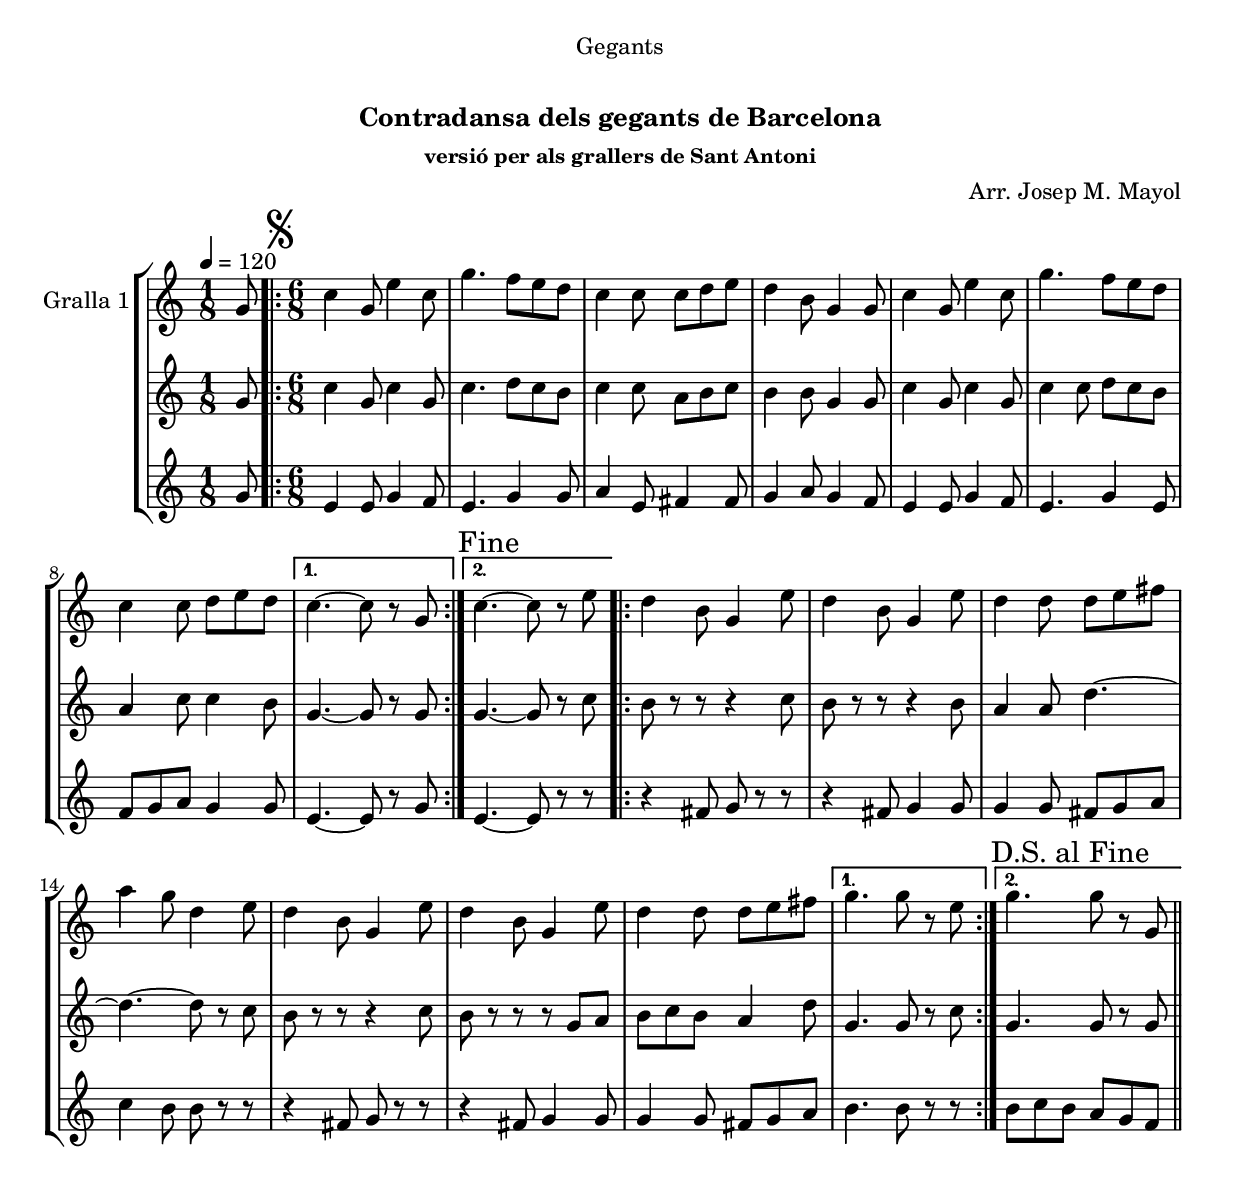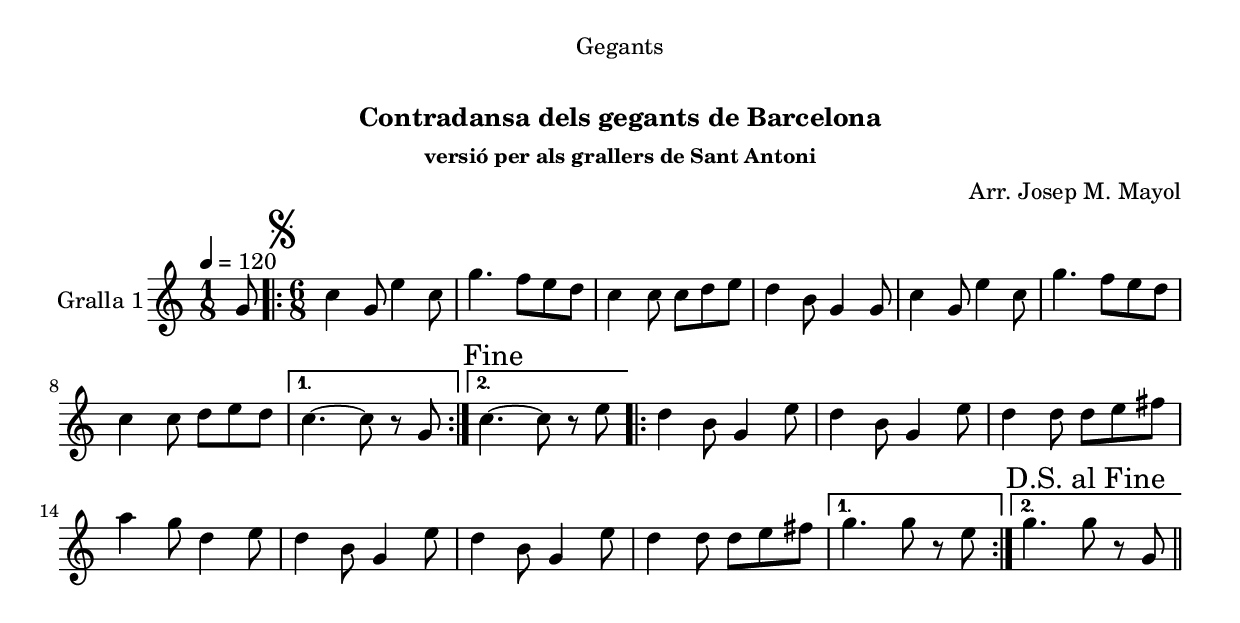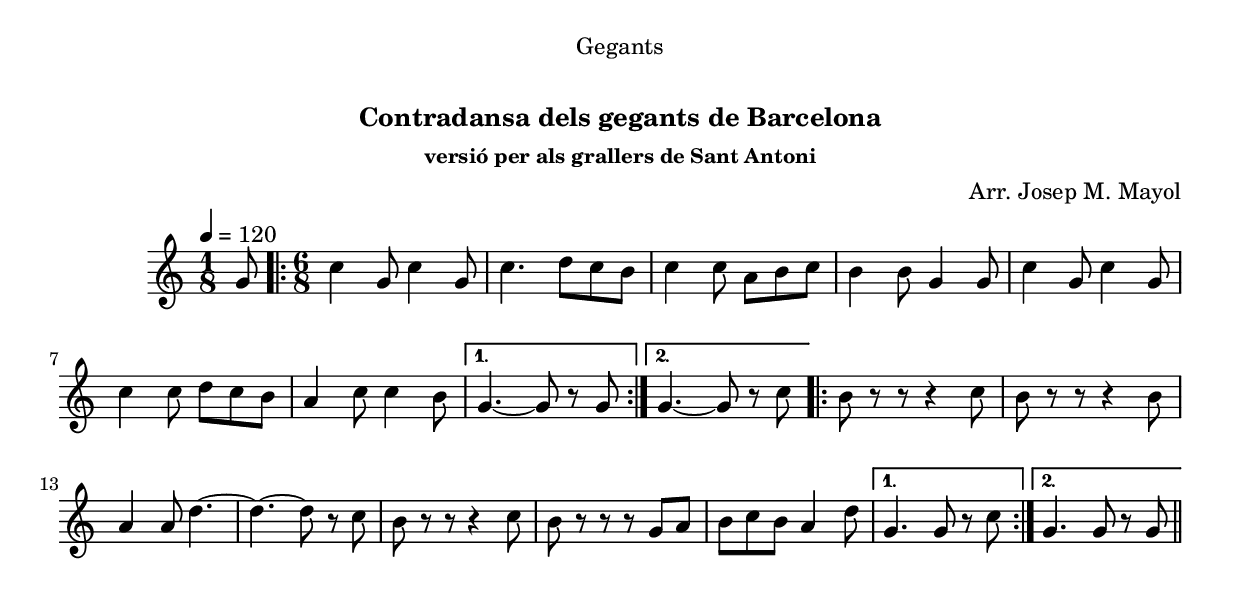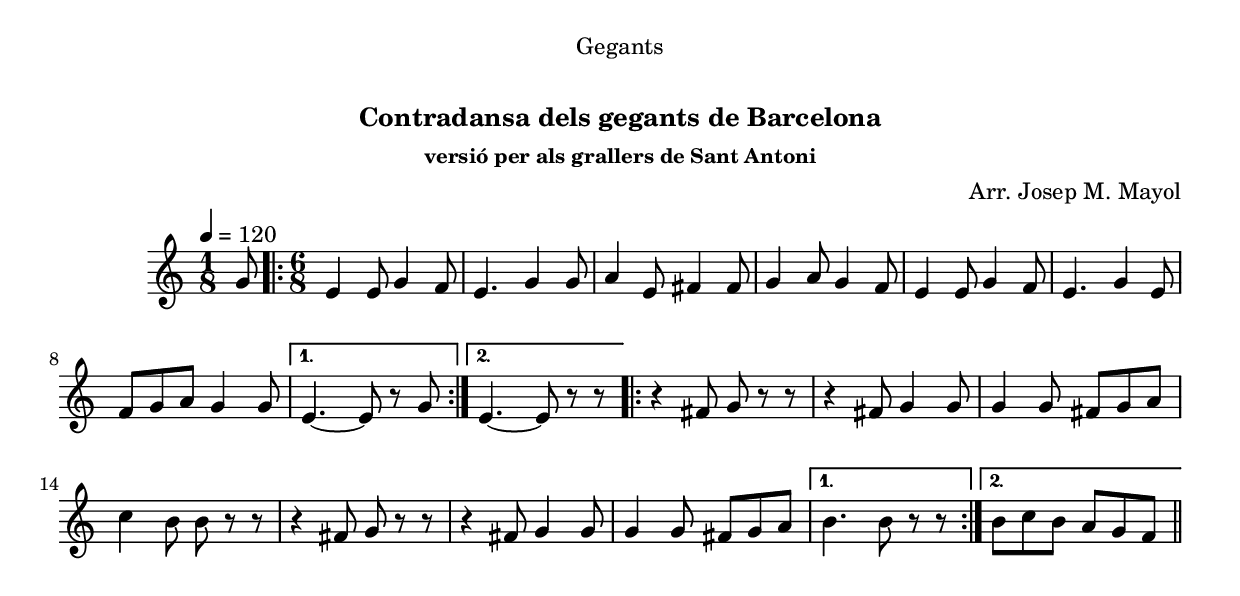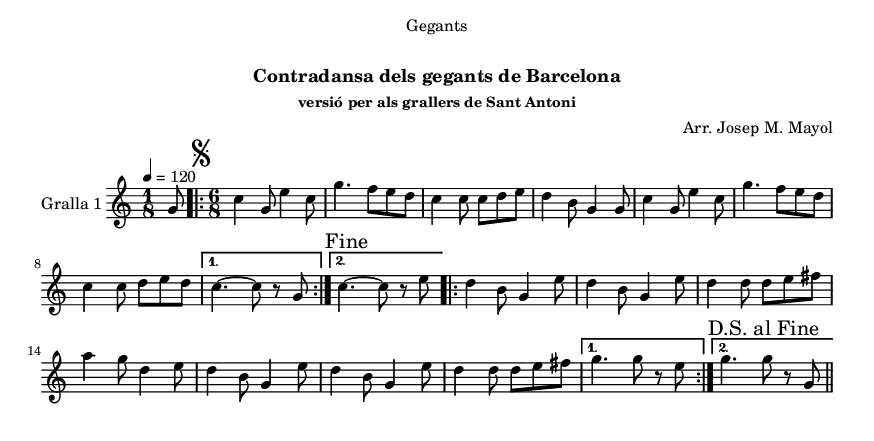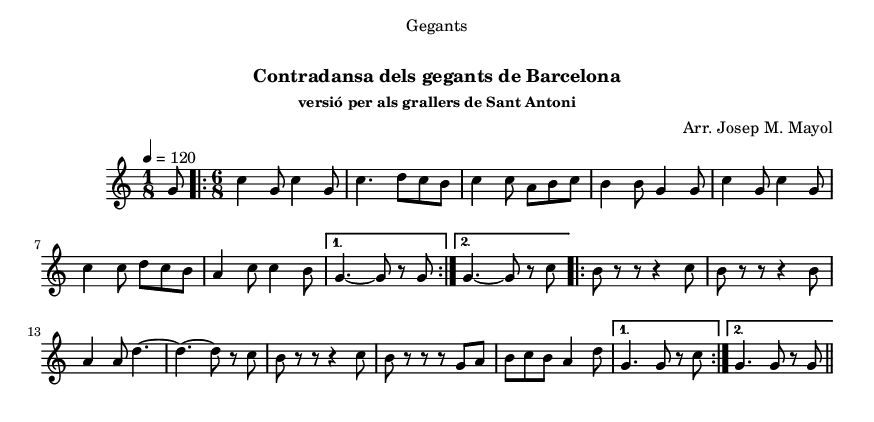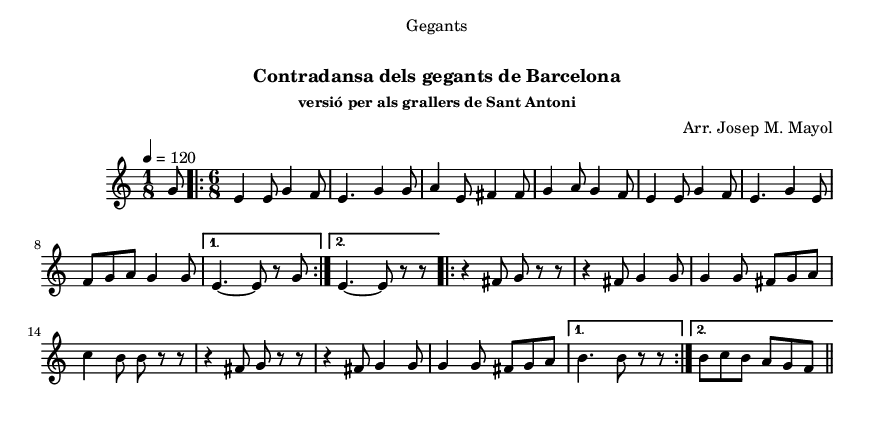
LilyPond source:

\version "2.16.0"

\header {
  dedication="Gegants"
  title="         "
  subtitle="Contradansa dels gegants de Barcelona"
  subsubtitle="versió per als grallers de Sant Antoni"
  poet=""
  meter=""
  piece=""
  composer="Arr. Josep M. Mayol"
  arranger=""
  opus=""
  instrument=""
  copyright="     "
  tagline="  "
}

liniaroAa =
\relative g'
{
  \tempo 4=120
  \clef treble
  \key c \major
  \time 1/8
  g8  |
  \time 6/8   \repeat volta 2 { \mark \markup {\musicglyph #"scripts.segno"} c4 g8 e'4 c8  |
  g'4. f8 e d  |
  c4 c8 c d e  |
  %05
  d4 b8 g4 g8  |
  c4 g8 e'4 c8  |
  g'4. f8 e d  |
  c4 c8 d e d }
  \alternative { { c4. ~ c8 r g }
  %10
  { \mark "Fine" c4. ~ c8 r e } }
  \repeat volta 2 { d4 b8 g4 e'8  |
  d4 b8 g4 e'8  |
  d4 d8 d e fis  |
  a4 g8 d4 e8  |
  %15
  d4 b8 g4 e'8  |
  d4 b8 g4 e'8  |
  d4 d8 d e fis }
  \alternative { { g4. g8 r e }
  { \mark "D.S. al Fine" g4. g8 r g, } } \bar "||"
}

liniaroAb =
\relative g'
{
  \tempo 4=120
  \clef treble
  \key c \major
  \time 1/8
  g8  |
  \time 6/8   \repeat volta 2 { c4 g8 c4 g8  |
  c4. d8 c b  |
  c4 c8 a b c  |
  %05
  b4 b8 g4 g8  |
  c4 g8 c4 g8  |
  c4 c8 d c b  |
  a4 c8 c4 b8 }
  \alternative { { g4. ~ g8 r g }
  %10
  { g4. ~ g8 r c } }
  \repeat volta 2 { b8 r r r4 c8  |
  b8 r r r4 b8  |
  a4 a8 d4. ~  |
  d4. ~ d8 r c  |
  %15
  b8 r r r4 c8  |
  b8 r r r g a  |
  b8 c b a4 d8 }
  \alternative { { g,4. g8 r c }
  { g4. g8 r g } } \bar "||"
}

liniaroAc =
\relative g'
{
  \tempo 4=120
  \clef treble
  \key c \major
  \time 1/8
  g8  |
  \time 6/8   \repeat volta 2 { e4 e8 g4 f8  |
  e4. g4 g8  |
  a4 e8 fis4 fis8  |
  %05
  g4 a8 g4 f8  |
  e4 e8 g4 f8  |
  e4. g4 e8  |
  f8 g a g4 g8 }
  \alternative { { e4. ~ e8 r g }
  %10
  { e4. ~ e8 r r } }
  \repeat volta 2 { r4 fis8 g r r  |
  r4 fis8 g4 g8  |
  g4 g8 fis g a  |
  c4 b8 b r r  |
  %15
  r4 fis8 g r r  |
  r4 fis8 g4 g8  |
  g4 g8 fis g a }
  \alternative { { b4. b8 r r }
  { b8 c b a g f } } \bar "||"
}

\book {

\paper {
  print-page-number = false
}

\bookpart {
  \score {
    \new StaffGroup {
      \override Score.RehearsalMark #'self-alignment-X = #LEFT
      <<
        \new Staff \with {instrumentName = #"Gralla 1" } \liniaroAa
        \new Staff \with {instrumentName = #"" } \liniaroAb
        \new Staff \with {instrumentName = #"" } \liniaroAc
      >>
    }
    \layout {}
  }\score { \unfoldRepeats
    \new StaffGroup {
      \override Score.RehearsalMark #'self-alignment-X = #LEFT
      <<
        \new Staff \with {instrumentName = #"Gralla 1" } \liniaroAa
        \new Staff \with {instrumentName = #"" } \liniaroAb
        \new Staff \with {instrumentName = #"" } \liniaroAc
      >>
    }
    \midi {}
  }
}

\bookpart {
  \header {}
  \score {
    \new StaffGroup {
      \override Score.RehearsalMark #'self-alignment-X = #LEFT
      <<
        \new Staff \with {instrumentName = #"Gralla 1" } \liniaroAa
      >>
    }
    \layout {}
  }\score { \unfoldRepeats
    \new StaffGroup {
      \override Score.RehearsalMark #'self-alignment-X = #LEFT
      <<
        \new Staff \with {instrumentName = #"Gralla 1" } \liniaroAa
      >>
    }
    \midi {}
  }
}

\bookpart {
  \header {}
  \score {
    \new StaffGroup {
      \override Score.RehearsalMark #'self-alignment-X = #LEFT
      <<
        \new Staff \with {instrumentName = #"" } \liniaroAb
      >>
    }
    \layout {}
  }\score { \unfoldRepeats
    \new StaffGroup {
      \override Score.RehearsalMark #'self-alignment-X = #LEFT
      <<
        \new Staff \with {instrumentName = #"" } \liniaroAb
      >>
    }
    \midi {}
  }
}

\bookpart {
  \header {}
  \score {
    \new StaffGroup {
      \override Score.RehearsalMark #'self-alignment-X = #LEFT
      <<
        \new Staff \with {instrumentName = #"" } \liniaroAc
      >>
    }
    \layout {}
  }\score { \unfoldRepeats
    \new StaffGroup {
      \override Score.RehearsalMark #'self-alignment-X = #LEFT
      <<
        \new Staff \with {instrumentName = #"" } \liniaroAc
      >>
    }
    \midi {}
  }
}

}

\book {

\paper {
  print-page-number = false
  #(set-paper-size "a6landscape")
  #(layout-set-staff-size 14)
}

\bookpart {
  \header {}
  \score {
    \new StaffGroup {
      \override Score.RehearsalMark #'self-alignment-X = #LEFT
      <<
        \new Staff \with {instrumentName = #"Gralla 1" } \liniaroAa
      >>
    }
    \layout {}
  }
}

\bookpart {
  \header {}
  \score {
    \new StaffGroup {
      \override Score.RehearsalMark #'self-alignment-X = #LEFT
      <<
        \new Staff \with {instrumentName = #"" } \liniaroAb
      >>
    }
    \layout {}
  }
}

\bookpart {
  \header {}
  \score {
    \new StaffGroup {
      \override Score.RehearsalMark #'self-alignment-X = #LEFT
      <<
        \new Staff \with {instrumentName = #"" } \liniaroAc
      >>
    }
    \layout {}
  }
}

}

